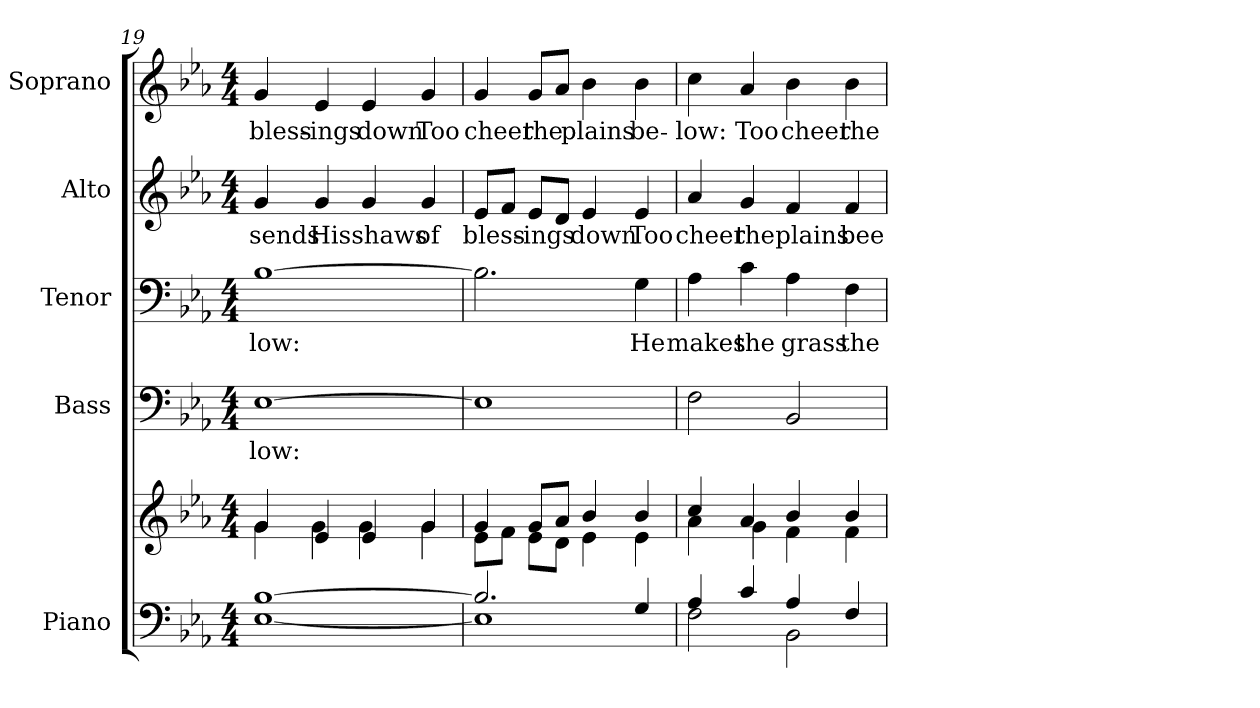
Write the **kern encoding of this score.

**kern	**kern	**kern	**text	**kern	**text	**kern	**text	**kern	**text
*part5	*part5	*part4	*part4	*part3	*part3	*part2	*part2	*part1	*part1
*staff6	*staff5	*staff4	*staff4	*staff3	*staff3	*staff2	*staff2	*staff1	*staff1
*I"Piano	*	*I"Bass	*	*I"Tenor	*	*I"Alto	*	*I"Soprano	*
*I'Pno.	*	*I'B.	*	*I'T.	*	*I'A.	*	*I'S.	*
*clefF4	*clefG2	*clefF4	*	*clefF4	*	*clefG2	*	*clefG2	*
*k[b-e-a-]	*k[b-e-a-]	*k[b-e-a-]	*	*k[b-e-a-]	*	*k[b-e-a-]	*	*k[b-e-a-]	*
*E-:	*E-:	*E-:	*	*E-:	*	*E-:	*	*E-:	*
*M4/4	*M4/4	*M4/4	*	*M4/4	*	*M4/4	*	*M4/4	*
=19	=19	=19	=19	=19	=19	=19	=19	=19	=19
*^	*^	*	*	*	*	*	*	*	*
!	!	!	!	!	!LO:LY:b:color=#000000	!	!	!	!	!	!
!	!	!	!	!	!	!	!LO:LY:b:color=#000000	!	!	!	!
!	!	!	!	!	!	!	!	!	!LO:LY:b:color=#000000	!	!
!	!	!	!	!	!	!	!	!	!	!	!LO:LY:b:color=#000000
[>1B-i	[<1E-i	4gi/	4gi\	[<1E-i	-low:	[>1B-i	low:	4gi/	sends	4gi/	bless-
!	!	!	!	!	!	!	!	!	!LO:LY:b:color=#000000	!	!
!	!	!	!	!	!	!	!	!	!	!	!LO:LY:b:color=#000000
.	.	4e-i/	4gi\	.	.	.	.	4gi/	His	4e-i/	-ings
!	!	!	!	!	!	!	!	!	!LO:LY:b:color=#000000	!	!
!	!	!	!	!	!	!	!	!	!	!	!LO:LY:b:color=#000000
.	.	4e-i/	4gi\	.	.	.	.	4gi/	shaws	4e-i/	down
!	!	!	!	!	!	!	!	!	!LO:LY:b:color=#000000	!	!
!	!	!	!	!	!	!	!	!	!	!	!LO:LY:b:color=#000000
.	.	4gi/	4gi\	.	.	.	.	4gi/	of	4gi/	Too
=20	=20	=20	=20	=20	=20	=20	=20	=20	=20	=20	=20
!	!	!	!	!	!	!	!	!	!LO:LY:b:color=#000000	!	!
!	!	!	!	!	!	!	!	!	!	!	!LO:LY:b:color=#000000
2.B-i/]	1E-i]	4gi/	8e-i\L	1E-i]	.	2.B-i\]	.	8e-i/L	bless-	4gi/	cheer
.	.	.	8fi\J	.	.	.	.	8fi/J	.	.	.
!	!	!	!	!	!	!	!	!	!LO:LY:b:color=#000000	!	!
!	!	!	!	!	!	!	!	!	!	!	!LO:LY:b:color=#000000
.	.	8gi/L	8e-i\L	.	.	.	.	8e-i/L	-ings	8gi/L	the
.	.	8a-i/J	8di\J	.	.	.	.	8di/J	.	8a-i/J	.
!	!	!	!	!	!	!	!	!	!LO:LY:b:color=#000000	!	!
!	!	!	!	!	!	!	!	!	!	!	!LO:LY:b:color=#000000
.	.	4b-i/	4e-i\	.	.	.	.	4e-i/	down	4b-i\	plains
!	!	!	!	!	!	!	!LO:LY:b:color=#000000	!	!	!	!
!	!	!	!	!	!	!	!	!	!LO:LY:b:color=#000000	!	!
!	!	!	!	!	!	!	!	!	!	!	!LO:LY:b:color=#000000
4Gi/	.	4b-i/	4e-i\	.	.	4Gi\	He	4e-i/	Too	4b-i\	be-
!!LO:PB:g=z
=21	=21	=21	=21	=21	=21	=21	=21	=21	=21	=21	=21
!	!	!	!	!	!	!	!LO:LY:b:color=#000000	!	!	!	!
!	!	!	!	!	!	!	!	!	!LO:LY:b:color=#000000	!	!
!	!	!	!	!	!	!	!	!	!	!	!LO:LY:b:color=#000000
4A-i/	2Fi\	4cci/	4a-i\	2Fi\	.	4A-i\	makes	4a-i/	cheer	4cci\	-low:
!	!	!	!	!	!	!	!LO:LY:b:color=#000000	!	!	!	!
!	!	!	!	!	!	!	!	!	!LO:LY:b:color=#000000	!	!
!	!	!	!	!	!	!	!	!	!	!	!LO:LY:b:color=#000000
4ci/	.	4a-i/	4gi\	.	.	4ci\	the	4gi/	the	4a-i/	Too
!	!	!	!	!	!	!	!LO:LY:b:color=#000000	!	!	!	!
!	!	!	!	!	!	!	!	!	!LO:LY:b:color=#000000	!	!
!	!	!	!	!	!	!	!	!	!	!	!LO:LY:b:color=#000000
4A-i/	2BB-i\	4b-i/	4fi\	2BB-i/	.	4A-i\	grass	4fi/	plains	4b-i\	cheer
!	!	!	!	!	!	!	!LO:LY:b:color=#000000	!	!	!	!
!	!	!	!	!	!	!	!	!	!LO:LY:b:color=#000000	!	!
!	!	!	!	!	!	!	!	!	!	!	!LO:LY:b:color=#000000
4Fi/	.	4b-i/	4fi\	.	.	4Fi\	the	4fi/	bee	4b-i\	the
*v	*v	*	*	*	*	*	*	*	*	*	*
*	*v	*v	*	*	*	*	*	*	*	*
=	=	=	=	=	=	=	=	=	=
*-	*-	*-	*-	*-	*-	*-	*-	*-	*-
